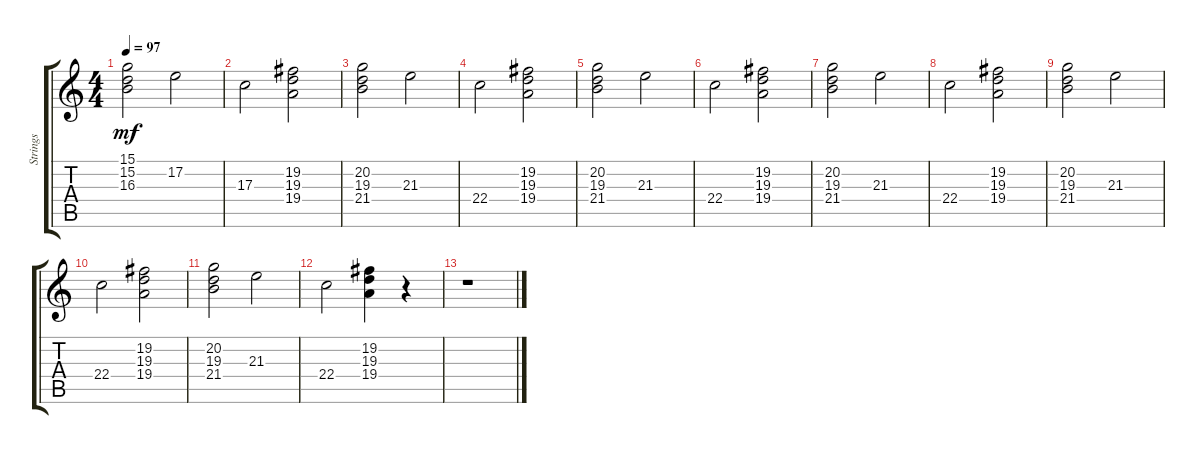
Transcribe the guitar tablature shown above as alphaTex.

\track ("Strings" "Strings") {instrument stringensemble2}
\staff {score tabs}
\tuning (E4 B3 G3 D3 A2 E2) {hide}
\ts (4 4)
\tempo 97
\clef g2
\ks c
(15.1 15.2 16.3).2{dy mf} 17.2.2 |
17.3.2 (19.2 19.3 19.4).2 |
(20.2 19.3 21.4).2 21.3.2 |
22.4.2 (19.2 19.3 19.4).2 |
(20.2 19.3 21.4).2 21.3.2 |
22.4.2 (19.2 19.3 19.4).2 |
(20.2 19.3 21.4).2 21.3.2 |
22.4.2 (19.2 19.3 19.4).2 |
(20.2 19.3 21.4).2 21.3.2 |
22.4.2 (19.2 19.3 19.4).2 |
(20.2 19.3 21.4).2 21.3.2 |
22.4.2 (19.2 19.3 19.4).4 r.4 |
r.1
